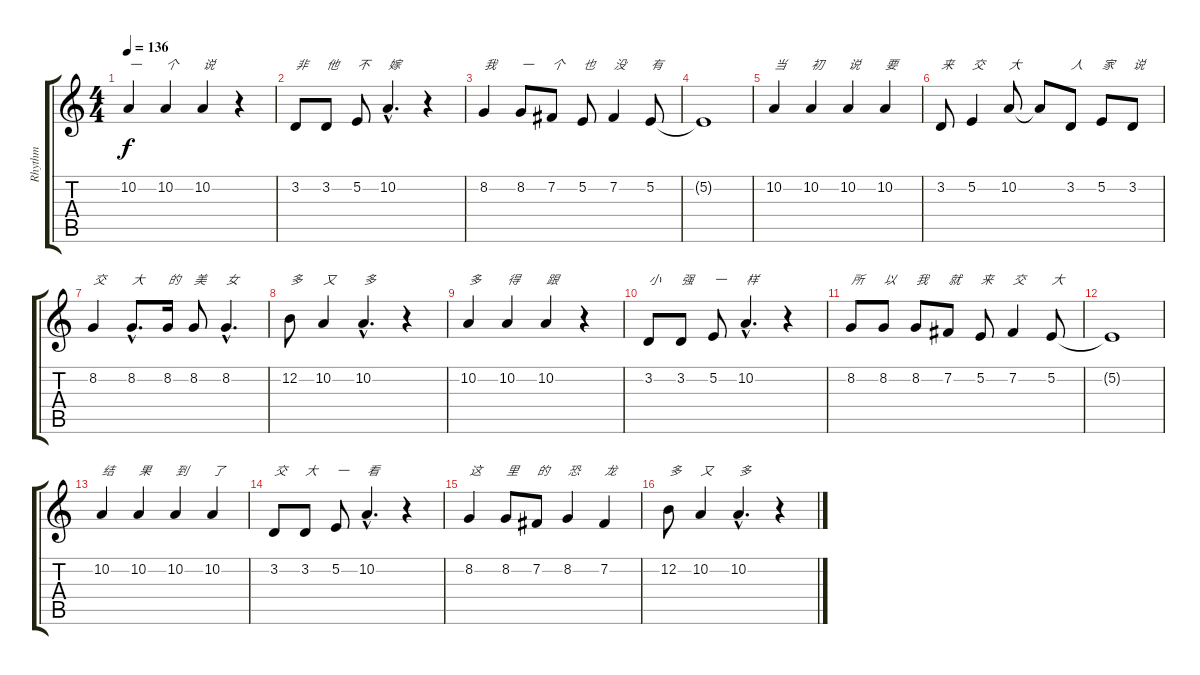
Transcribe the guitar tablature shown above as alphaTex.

\track ("Rhythm" "Rhythm") {instrument panflute}
\staff {score tabs}
\tuning (E4 B3 G3 D3 A2 E2) {hide}
\ts (4 4)
\tempo 136
\clef g2
\ks c
10.2.4{txt "一" dy f} 10.2.4{txt "个"} 10.2.4{txt "说"} r.4 |
3.2.8{txt "非"} 3.2.8{txt "他"} 5.2.8{txt "不"} 10.2{hac}.4{d txt "嫁"} r.4 |
8.2.4{txt "我"} 8.2.8{txt "一"} 7.2.8{txt "个"} 5.2.8{txt "也"} 7.2.4{txt "没"} 5.2.8{txt "有"} |
5.2{t}.1 |
10.2.4{txt "当"} 10.2.4{txt "初"} 10.2.4{txt "说"} 10.2.4{txt "要"} |
3.2.8{txt "来"} 5.2.4{txt "交"} 10.2.8{txt "大"} 10.2{t}.8 3.2.8{txt "人"} 5.2.8{txt "家"} 3.2.8{txt "说"} |
8.2.4{txt "交"} 8.2{hac}.8{d txt "大"} 8.2.16{txt "的"} 8.2.8{txt "美"} 8.2{hac}.4{d txt "女"} |
12.2.8{txt "多"} 10.2.4{txt "又"} 10.2{hac}.4{d txt "多"} r.4 |
10.2.4{txt "多"} 10.2.4{txt "得"} 10.2.4{txt "跟"} r.4 |
3.2.8{txt "小"} 3.2.8{txt "强"} 5.2.8{txt "一"} 10.2{hac}.4{d txt "样"} r.4 |
8.2.8{txt "所"} 8.2.8{txt "以"} 8.2.8{txt "我"} 7.2.8{txt "就"} 5.2.8{txt "来"} 7.2.4{txt "交"} 5.2.8{txt "大"} |
5.2{t}.1 |
10.2.4{txt "结"} 10.2.4{txt "果"} 10.2.4{txt "到"} 10.2.4{txt "了"} |
3.2.8{txt "交"} 3.2.8{txt "大"} 5.2.8{txt "一"} 10.2{hac}.4{d txt "看"} r.4 |
8.2.4{txt "这"} 8.2.8{txt "里"} 7.2.8{txt "的"} 8.2.4{txt "恐"} 7.2.4{txt "龙"} |
12.2.8{txt "多"} 10.2.4{txt "又"} 10.2{hac}.4{d txt "多"} r.4
